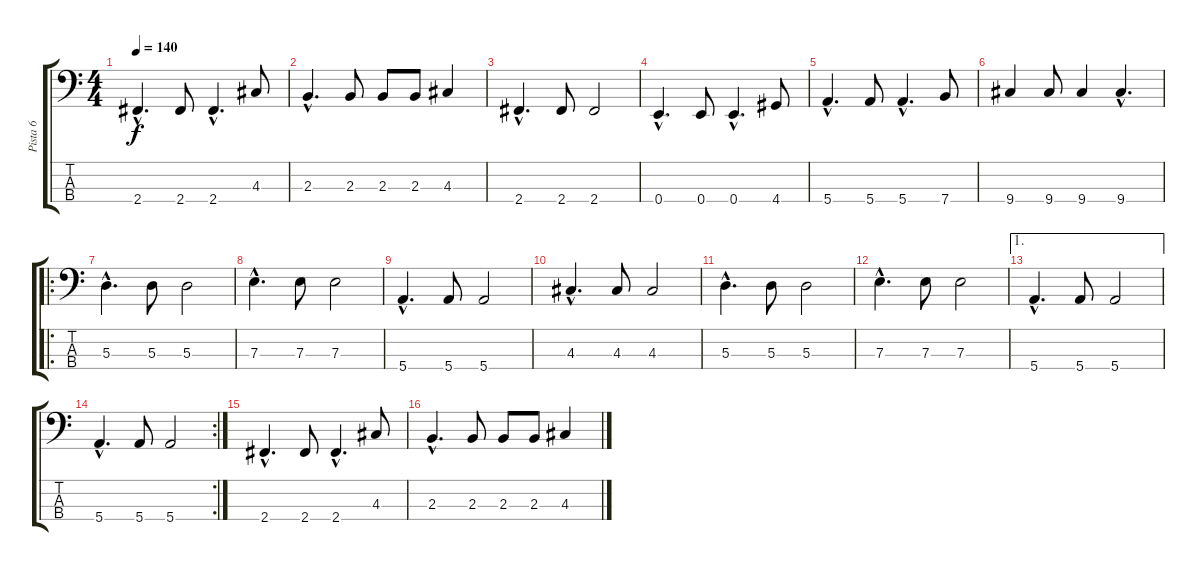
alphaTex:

\track ("Pista 6" "Pista 6") {instrument electricbasspick}
\staff {score tabs}
\tuning (G2 D2 A1 E1) {hide}
\ts (4 4)
\tempo 140
\clef f4
\ks c
2.4{hac}.4{d dy f} 2.4.8 2.4{hac}.4{d} 4.3.8 |
2.3{hac}.4{d} 2.3.8 2.3.8 2.3.8 4.3.4 |
2.4{hac}.4{d} 2.4.8 2.4.2 |
0.4{hac}.4{d} 0.4.8 0.4{hac}.4{d} 4.4.8 |
5.4{hac}.4{d} 5.4.8 5.4{hac}.4{d} 7.4.8 |
9.4.4 9.4.8 9.4.4 9.4{hac}.4{d} |
\ro
5.3{hac}.4{d} 5.3.8 5.3.2 |
7.3{hac}.4{d} 7.3.8 7.3.2 |
5.4{hac}.4{d} 5.4.8 5.4.2 |
4.3{hac}.4{d} 4.3.8 4.3.2 |
5.3{hac}.4{d} 5.3.8 5.3.2 |
7.3{hac}.4{d} 7.3.8 7.3.2 |
\ae 1
5.4{hac}.4{d} 5.4.8 5.4.2 |
\rc 2
5.4{hac}.4{d} 5.4.8 5.4.2 |
2.4{hac}.4{d} 2.4.8 2.4{hac}.4{d} 4.3.8 |
2.3{hac}.4{d} 2.3.8 2.3.8 2.3.8 4.3.4
